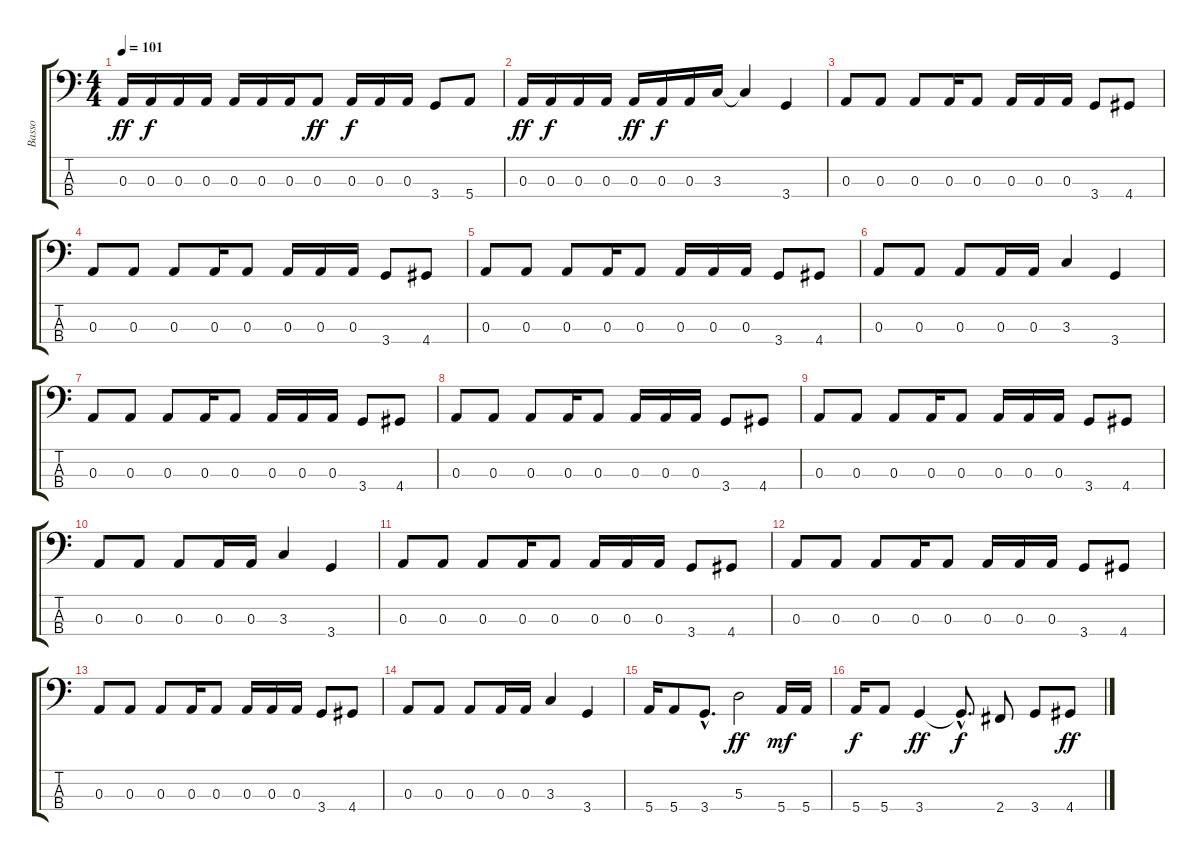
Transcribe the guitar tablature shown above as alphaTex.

\track ("Basso" "Basso") {instrument electricbasspick}
\staff {score tabs}
\tuning (G2 D2 A1 E1) {hide}
\ts (4 4)
\tempo 101
\clef f4
\ks c
0.3.16{dy ff} 0.3.16{dy f} 0.3.16 0.3.16 0.3.16 0.3.16 0.3.16 0.3.8{dy ff} 0.3.16{dy f} 0.3.16 0.3.16 3.4.8 5.4.8 |
0.3.16{dy ff} 0.3.16{dy f} 0.3.16 0.3.16 0.3.16{dy ff} 0.3.16{dy f} 0.3.16 3.3.16 3.3{t}.4 3.4.4 |
0.3.8 0.3.8 0.3.8 0.3.16 0.3.8 0.3.16 0.3.16 0.3.16 3.4.8 4.4.8 |
0.3.8 0.3.8 0.3.8 0.3.16 0.3.8 0.3.16 0.3.16 0.3.16 3.4.8 4.4.8 |
0.3.8 0.3.8 0.3.8 0.3.16 0.3.8 0.3.16 0.3.16 0.3.16 3.4.8 4.4.8 |
0.3.8 0.3.8 0.3.8 0.3.16 0.3.16 3.3.4 3.4.4 |
0.3.8 0.3.8 0.3.8 0.3.16 0.3.8 0.3.16 0.3.16 0.3.16 3.4.8 4.4.8 |
0.3.8 0.3.8 0.3.8 0.3.16 0.3.8 0.3.16 0.3.16 0.3.16 3.4.8 4.4.8 |
0.3.8 0.3.8 0.3.8 0.3.16 0.3.8 0.3.16 0.3.16 0.3.16 3.4.8 4.4.8 |
0.3.8 0.3.8 0.3.8 0.3.16 0.3.16 3.3.4 3.4.4 |
0.3.8 0.3.8 0.3.8 0.3.16 0.3.8 0.3.16 0.3.16 0.3.16 3.4.8 4.4.8 |
0.3.8 0.3.8 0.3.8 0.3.16 0.3.8 0.3.16 0.3.16 0.3.16 3.4.8 4.4.8 |
0.3.8 0.3.8 0.3.8 0.3.16 0.3.8 0.3.16 0.3.16 0.3.16 3.4.8 4.4.8 |
0.3.8 0.3.8 0.3.8 0.3.16 0.3.16 3.3.4 3.4.4 |
5.4.16 5.4.8 3.4{hac}.8{d} 5.3.2{dy ff} 5.4.16{dy mf} 5.4.16 |
5.4.16{dy f} 5.4.8 3.4.4{dy ff} 3.4{hac t}.8{d dy f} 2.4.8 3.4.8 4.4.8{dy ff}
